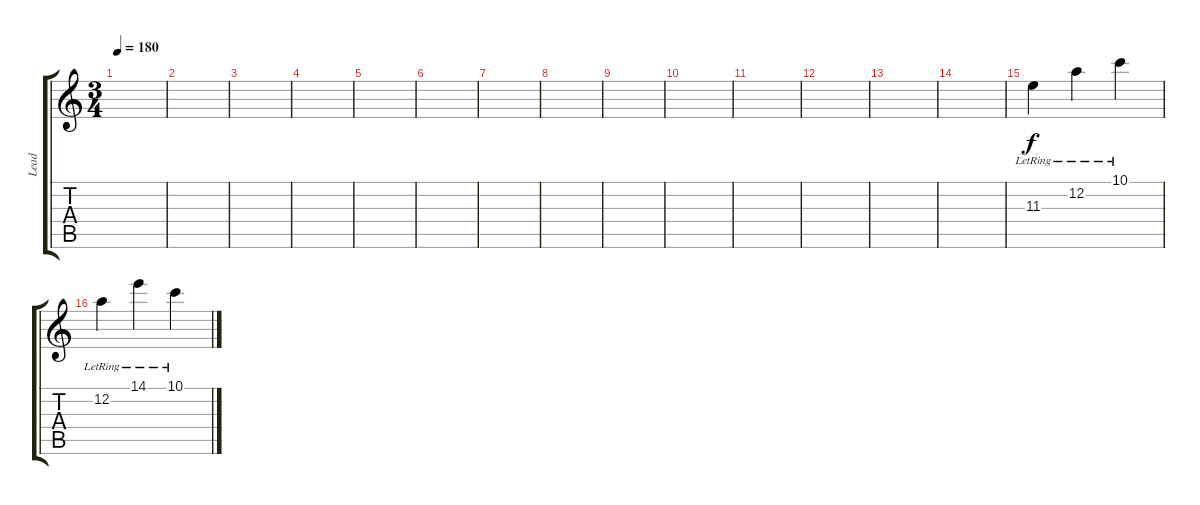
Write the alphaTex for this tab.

\track ("Lead" "Lead") {instrument distortionguitar}
\staff {score tabs}
\tuning (D4 A3 F3 C3 G2 C2) {hide}
\ts (3 4)
\tempo 180
\clef g2
\ks c
|
|
|
|
|
|
|
|
|
|
|
|
|
|
11.3{lr}.4{volume 3} 12.2{lr}.4 10.1{lr}.4 |
12.2{lr}.4 14.1{lr}.4 10.1{lr}.4
